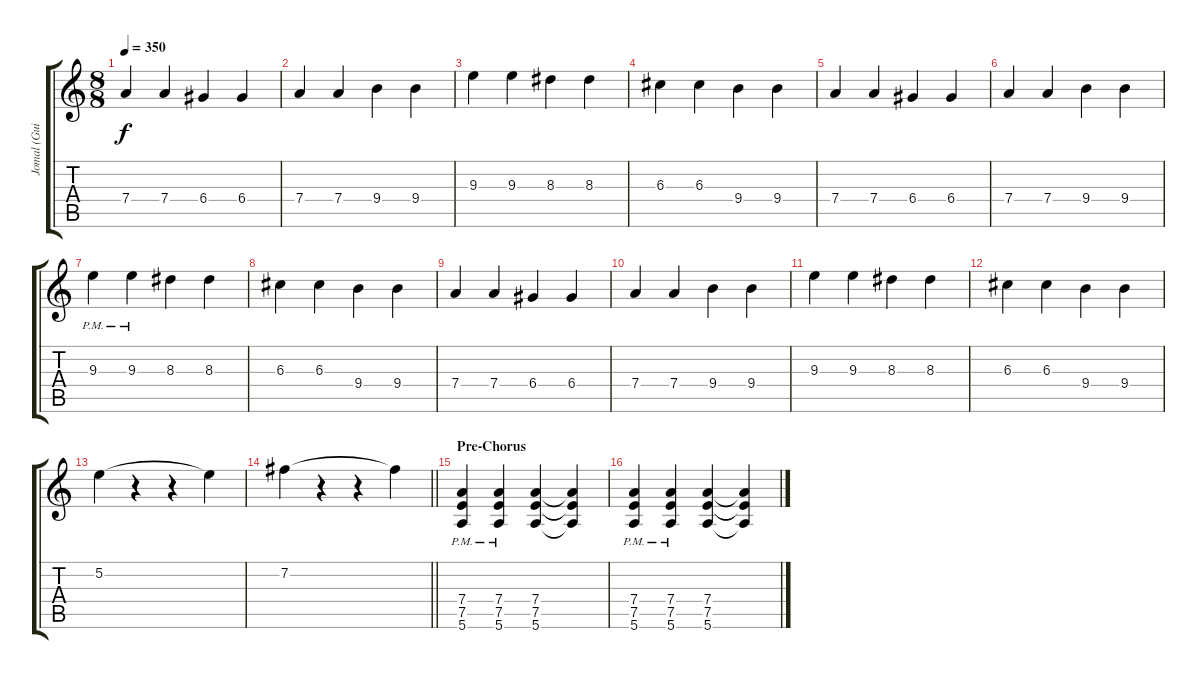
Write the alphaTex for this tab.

\track ("Jomal (Guitar 1)" "Jomal (Gui") {solo instrument overdrivenguitar}
\staff {score tabs}
\tuning (E4 B3 G3 D3 A2 E2) {hide}
\ts (8 8)
\tempo 350
\clef g2
\ks c
7.4.4{dy f} 7.4.4 6.4.4 6.4.4 |
7.4.4 7.4.4 9.4.4 9.4.4 |
9.3.4 9.3.4 8.3.4 8.3.4 |
6.3.4 6.3.4 9.4.4 9.4.4 |
7.4.4 7.4.4 6.4.4 6.4.4 |
7.4.4 7.4.4 9.4.4 9.4.4 |
9.3{pm}.4 9.3{pm}.4 8.3.4 8.3.4 |
6.3.4 6.3.4 9.4.4 9.4.4 |
7.4.4 7.4.4 6.4.4 6.4.4 |
7.4.4 7.4.4 9.4.4 9.4.4 |
9.3.4 9.3.4 8.3.4 8.3.4 |
6.3.4 6.3.4 9.4.4 9.4.4 |
5.2.4 r.4 r.4 5.2{t}.4 |
\barLineRight lightlight
7.2.4 r.4 r.4 7.2{t}.4 |
\section ("" "Pre-Chorus")
(7.4{pm} 7.5 5.6).4 (7.4{pm} 7.5 5.6).4 (7.4 7.5 5.6).4 (7.4{t} 7.5{t} 5.6{t}).4 |
(7.4{pm} 7.5 5.6).4 (7.4{pm} 7.5 5.6).4 (7.4 7.5 5.6).4 (7.4{t} 7.5{t} 5.6{t}).4
